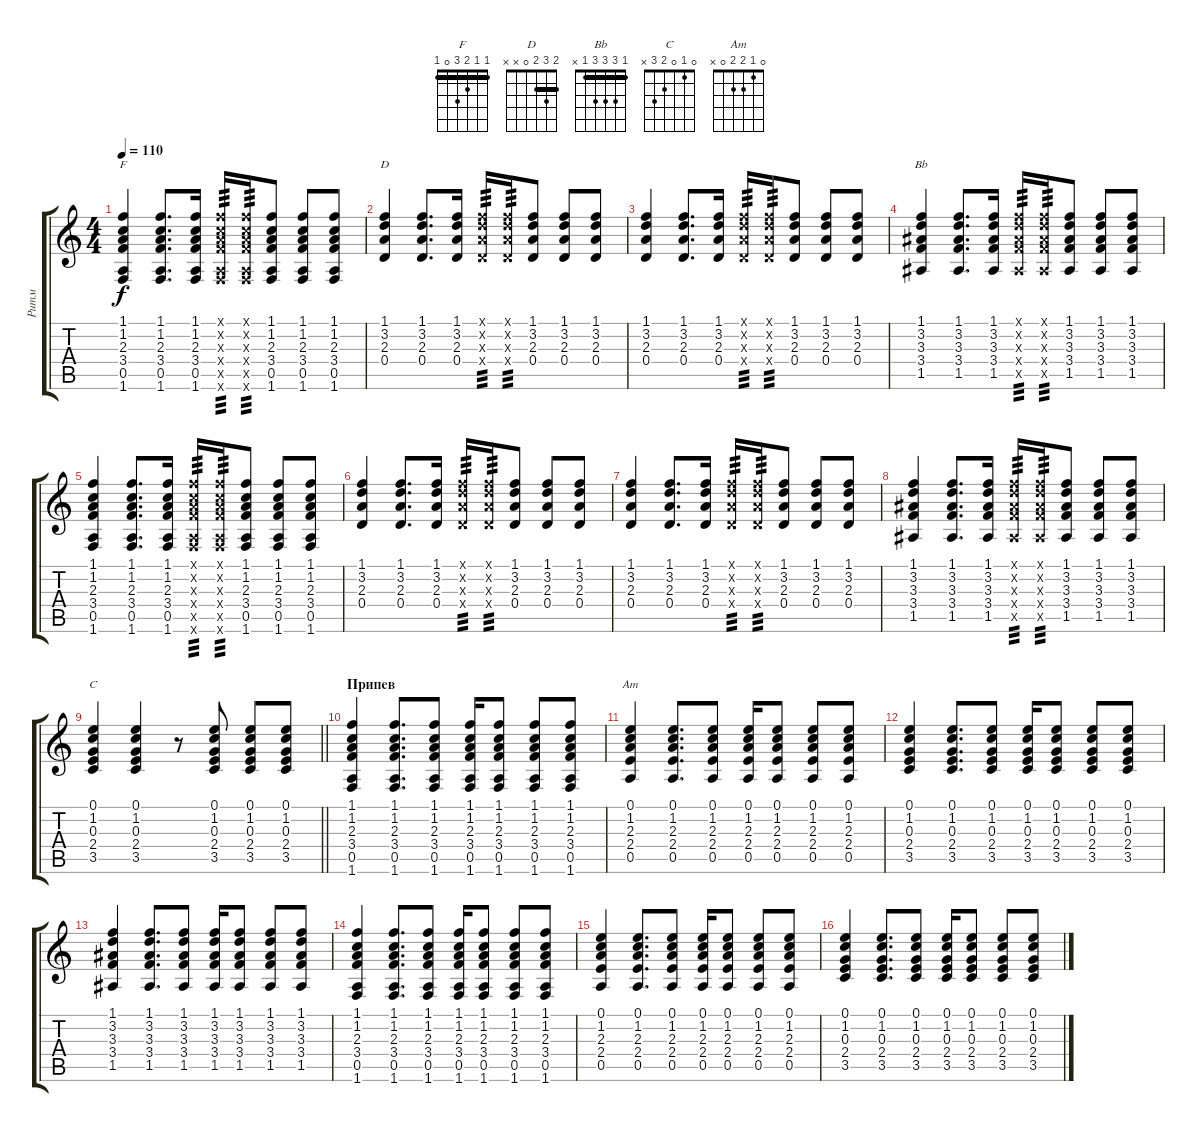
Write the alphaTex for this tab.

\track ("Ритм" "Ритм") {instrument acousticguitarsteel}
\staff {score tabs}
\tuning (E4 B3 G3 D3 A2 E2) {hide}
\chord ("F" 1 1 2 3 0 1) {barre 1}
\chord ("D" 2 3 2 0 x x) {barre 2}
\chord ("Bb" 1 3 3 3 1 x) {barre 1}
\chord ("C" 0 1 0 2 3 x)
\chord ("Am" 0 1 2 2 0 x)
\ts (4 4)
\tempo 110
\clef g2
\ks c
(1.1 1.2 2.3 3.4 0.5 1.6).4{ch "F" dy f} (1.1 1.2 2.3 3.4 0.5 1.6).8{d} (1.1 1.2 2.3 3.4 0.5 1.6).16 (1.1{x} 1.2{x} 2.3{x} 3.4{x} 0.5{x} 1.6{x}).16{tp 3} (1.1{x} 1.2{x} 2.3{x} 3.4{x} 0.5{x} 1.6{x}).16{tp 3} (1.1 1.2 2.3 3.4 0.5 1.6).8 (1.1 1.2 2.3 3.4 0.5 1.6).8 (1.1 1.2 2.3 3.4 0.5 1.6).8 |
(1.1 3.2 2.3 0.4).4{ch "D"} (1.1 3.2 2.3 0.4).8{d} (1.1 3.2 2.3 0.4).16 (1.1{x} 3.2{x} 2.3{x} 0.4{x}).16{tp 3} (1.1{x} 3.2{x} 2.3{x} 0.4{x}).16{tp 3} (1.1 3.2 2.3 0.4).8 (1.1 3.2 2.3 0.4).8 (1.1 3.2 2.3 0.4).8 |
(1.1 3.2 2.3 0.4).4 (1.1 3.2 2.3 0.4).8{d} (1.1 3.2 2.3 0.4).16 (1.1{x} 3.2{x} 2.3{x} 0.4{x}).16{tp 3} (1.1{x} 3.2{x} 2.3{x} 0.4{x}).16{tp 3} (1.1 3.2 2.3 0.4).8 (1.1 3.2 2.3 0.4).8 (1.1 3.2 2.3 0.4).8 |
(1.1 3.2 3.3 3.4 1.5).4{ch "Bb"} (1.1 3.2 3.3 3.4 1.5).8{d} (1.1 3.2 3.3 3.4 1.5).16 (1.1{x} 3.2{x} 3.3{x} 3.4{x} 1.5{x}).16{tp 3} (1.1{x} 3.2{x} 3.3{x} 3.4{x} 1.5{x}).16{tp 3} (1.1 3.2 3.3 3.4 1.5).8 (1.1 3.2 3.3 3.4 1.5).8 (1.1 3.2 3.3 3.4 1.5).8 |
(1.1 1.2 2.3 3.4 0.5 1.6).4 (1.1 1.2 2.3 3.4 0.5 1.6).8{d} (1.1 1.2 2.3 3.4 0.5 1.6).16 (1.1{x} 1.2{x} 2.3{x} 3.4{x} 0.5{x} 1.6{x}).16{tp 3} (1.1{x} 1.2{x} 2.3{x} 3.4{x} 0.5{x} 1.6{x}).16{tp 3} (1.1 1.2 2.3 3.4 0.5 1.6).8 (1.1 1.2 2.3 3.4 0.5 1.6).8 (1.1 1.2 2.3 3.4 0.5 1.6).8 |
(1.1 3.2 2.3 0.4).4 (1.1 3.2 2.3 0.4).8{d} (1.1 3.2 2.3 0.4).16 (1.1{x} 3.2{x} 2.3{x} 0.4{x}).16{tp 3} (1.1{x} 3.2{x} 2.3{x} 0.4{x}).16{tp 3} (1.1 3.2 2.3 0.4).8 (1.1 3.2 2.3 0.4).8 (1.1 3.2 2.3 0.4).8 |
(1.1 3.2 2.3 0.4).4 (1.1 3.2 2.3 0.4).8{d} (1.1 3.2 2.3 0.4).16 (1.1{x} 3.2{x} 2.3{x} 0.4{x}).16{tp 3} (1.1{x} 3.2{x} 2.3{x} 0.4{x}).16{tp 3} (1.1 3.2 2.3 0.4).8 (1.1 3.2 2.3 0.4).8 (1.1 3.2 2.3 0.4).8 |
(1.1 3.2 3.3 3.4 1.5).4 (1.1 3.2 3.3 3.4 1.5).8{d} (1.1 3.2 3.3 3.4 1.5).16 (1.1{x} 3.2{x} 3.3{x} 3.4{x} 1.5{x}).16{tp 3} (1.1{x} 3.2{x} 3.3{x} 3.4{x} 1.5{x}).16{tp 3} (1.1 3.2 3.3 3.4 1.5).8 (1.1 3.2 3.3 3.4 1.5).8 (1.1 3.2 3.3 3.4 1.5).8 |
\barLineRight lightlight
(0.1 1.2 0.3 2.4 3.5).4{ch "C"} (0.1 1.2 0.3 2.4 3.5).4 r.8 (0.1 1.2 0.3 2.4 3.5).8 (0.1 1.2 0.3 2.4 3.5).8 (0.1 1.2 0.3 2.4 3.5).8 |
\section ("" "Припев")
(1.1 1.2 2.3 3.4 0.5 1.6).4 (1.1 1.2 2.3 3.4 0.5 1.6).8{d} (1.1 1.2 2.3 3.4 0.5 1.6).8 (1.1 1.2 2.3 3.4 0.5 1.6).16 (1.1 1.2 2.3 3.4 0.5 1.6).8 (1.1 1.2 2.3 3.4 0.5 1.6).8 (1.1 1.2 2.3 3.4 0.5 1.6).8 |
(0.1 1.2 2.3 2.4 0.5).4{ch "Am"} (0.1 1.2 2.3 2.4 0.5).8{d} (0.1 1.2 2.3 2.4 0.5).8 (0.1 1.2 2.3 2.4 0.5).16 (0.1 1.2 2.3 2.4 0.5).8 (0.1 1.2 2.3 2.4 0.5).8 (0.1 1.2 2.3 2.4 0.5).8 |
(0.1 1.2 0.3 2.4 3.5).4 (0.1 1.2 0.3 2.4 3.5).8{d} (0.1 1.2 0.3 2.4 3.5).8 (0.1 1.2 0.3 2.4 3.5).16 (0.1 1.2 0.3 2.4 3.5).8 (0.1 1.2 0.3 2.4 3.5).8 (0.1 1.2 0.3 2.4 3.5).8 |
(1.1 3.2 3.3 3.4 1.5).4 (1.1 3.2 3.3 3.4 1.5).8{d} (1.1 3.2 3.3 3.4 1.5).8 (1.1 3.2 3.3 3.4 1.5).16 (1.1 3.2 3.3 3.4 1.5).8 (1.1 3.2 3.3 3.4 1.5).8 (1.1 3.2 3.3 3.4 1.5).8 |
(1.1 1.2 2.3 3.4 0.5 1.6).4 (1.1 1.2 2.3 3.4 0.5 1.6).8{d} (1.1 1.2 2.3 3.4 0.5 1.6).8 (1.1 1.2 2.3 3.4 0.5 1.6).16 (1.1 1.2 2.3 3.4 0.5 1.6).8 (1.1 1.2 2.3 3.4 0.5 1.6).8 (1.1 1.2 2.3 3.4 0.5 1.6).8 |
(0.1 1.2 2.3 2.4 0.5).4 (0.1 1.2 2.3 2.4 0.5).8{d} (0.1 1.2 2.3 2.4 0.5).8 (0.1 1.2 2.3 2.4 0.5).16 (0.1 1.2 2.3 2.4 0.5).8 (0.1 1.2 2.3 2.4 0.5).8 (0.1 1.2 2.3 2.4 0.5).8 |
(0.1 1.2 0.3 2.4 3.5).4 (0.1 1.2 0.3 2.4 3.5).8{d} (0.1 1.2 0.3 2.4 3.5).8 (0.1 1.2 0.3 2.4 3.5).16 (0.1 1.2 0.3 2.4 3.5).8 (0.1 1.2 0.3 2.4 3.5).8 (0.1 1.2 0.3 2.4 3.5).8
